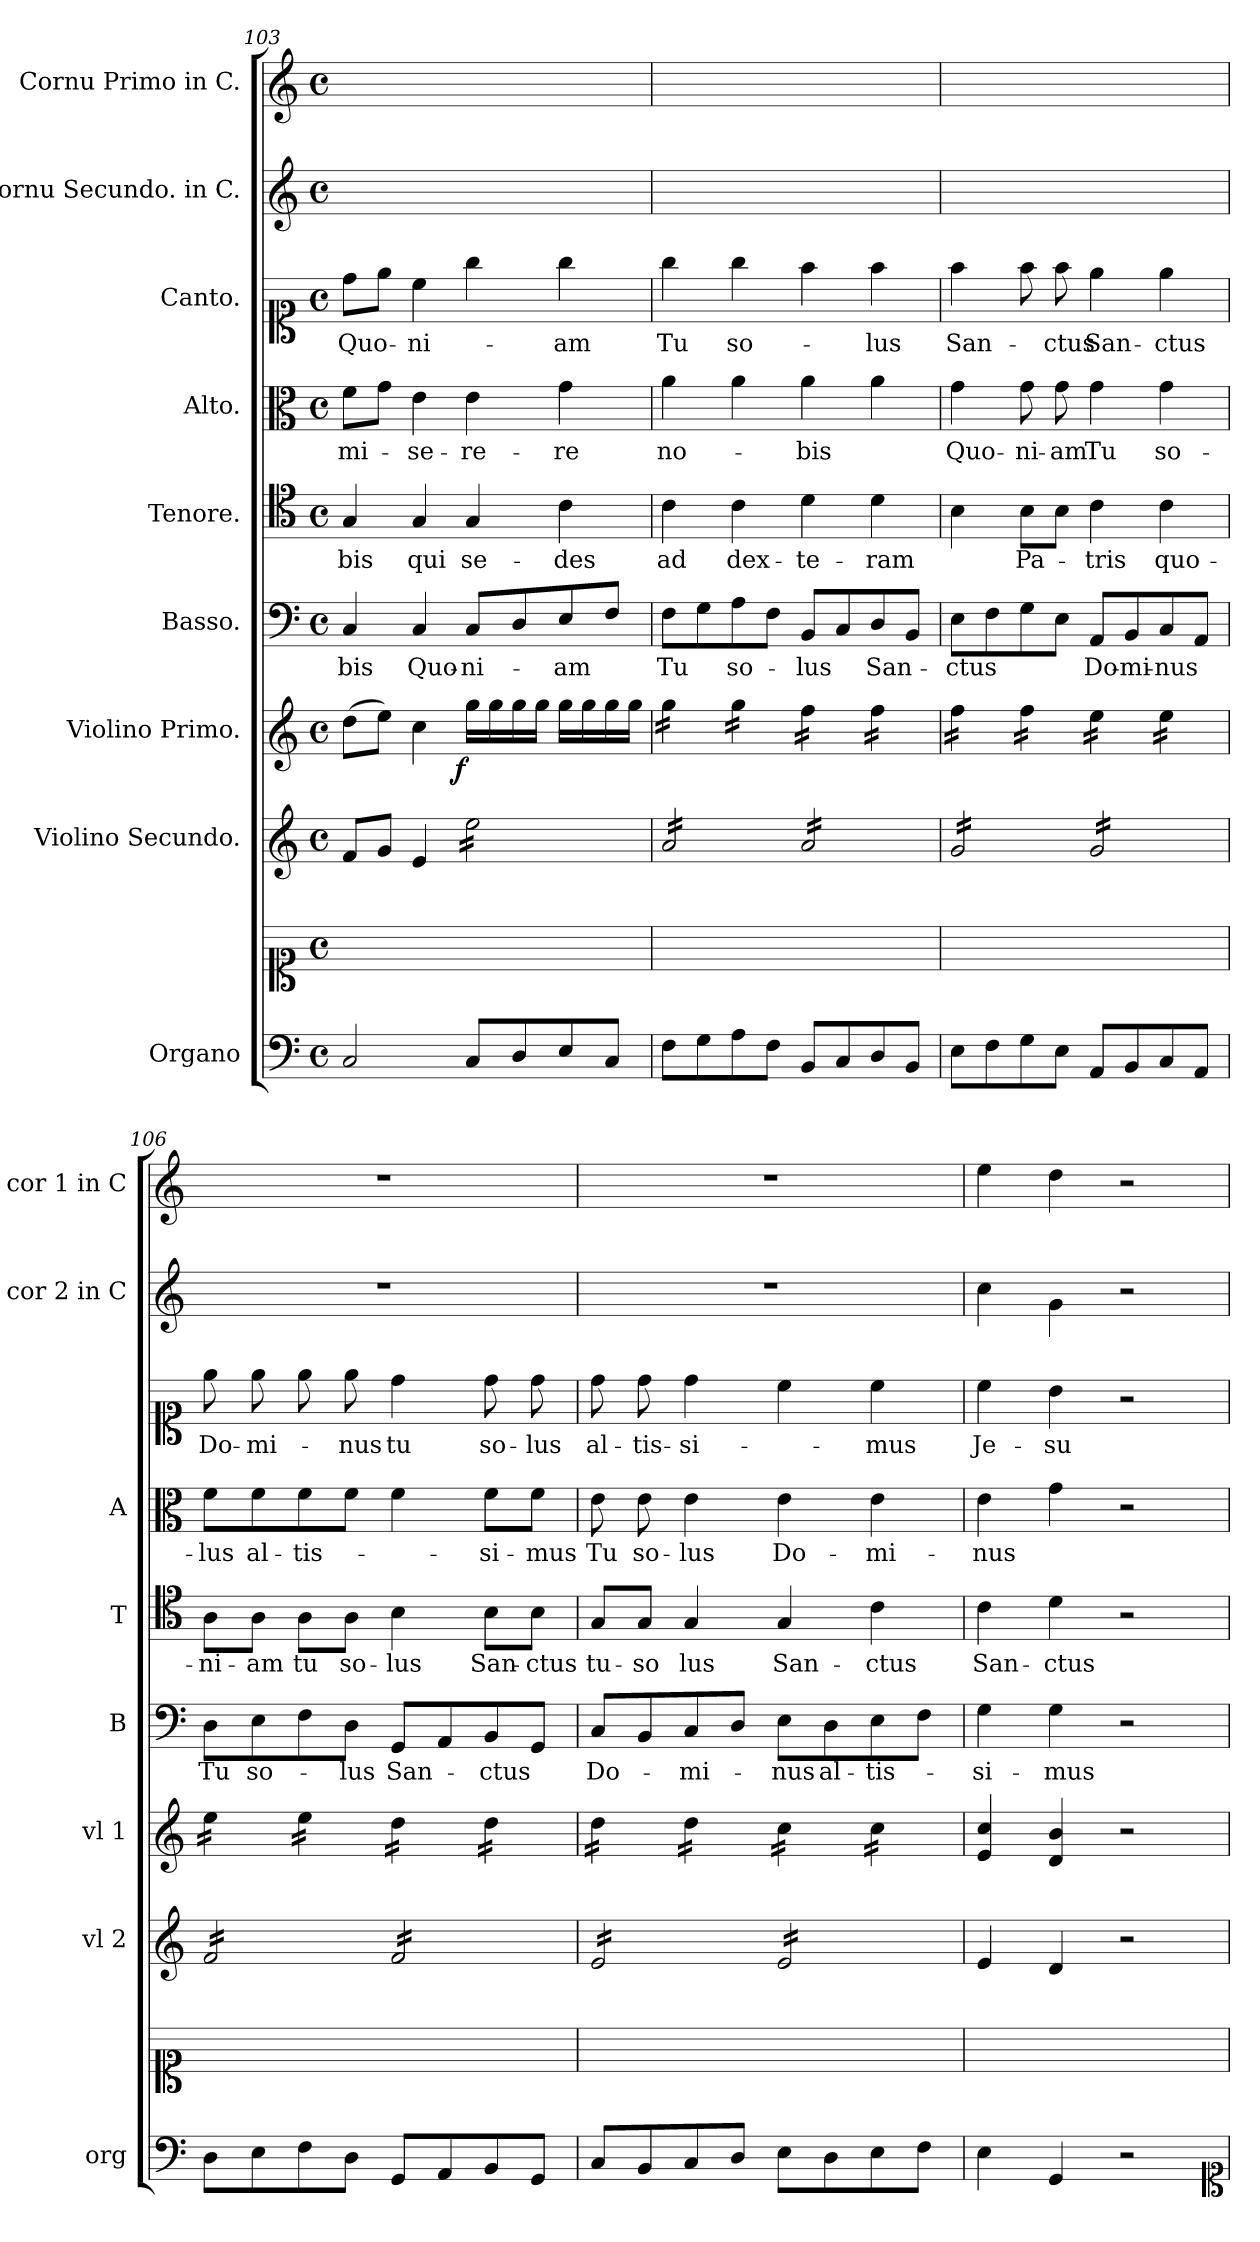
**kern	**kern	**kern	**kern	**dynam	**kern	**text	**kern	**text	**kern	**text	**kern	**text	**kern	**kern
*part9	*part9	*part8	*part7	*part7	*part6	*part6	*part5	*part5	*part4	*part4	*part3	*part3	*part2	*part1
*staff10	*staff9	*staff8	*staff7	*staff7	*staff6	*staff6	*staff5	*staff5	*staff4	*staff4	*staff3	*staff3	*staff2	*staff1
*I"Organo	*	*I"Violino Secundo.	*I"Violino Primo.	*	*I"Basso.	*	*I"Tenore.	*	*I"Alto.	*	*I"Canto.	*	*I"Cornu Secundo. in C.	*I"Cornu Primo in C.
*I'org	*	*I'vl 2	*I'vl 1	*	*I'B	*	*I'T	*	*I'A	*	*	*	*I'cor 2 in C	*I'cor 1 in C
*clefF4	*clefC1	*clefG2	*clefG2	*	*clefF4	*	*clefC4	*	*clefC3	*	*clefC1	*	*clefG2	*clefG2
*k[]	*k[]	*k[]	*k[]	*	*k[]	*	*k[]	*	*k[]	*	*k[]	*	*k[]	*k[]
*M4/4	*M4/4	*M4/4	*M4/4	*	*M4/4	*	*M4/4	*	*M4/4	*	*M4/4	*	*M4/4	*M4/4
*met(c)	*met(c)	*met(c)	*met(c)	*	*met(c)	*	*met(c)	*	*met(c)	*	*met(c)	*	*met(c)	*met(c)
=103	=103	=103	=103	=103	=103	=103	=103	=103	=103	=103	=103	=103	=103	=103
2C/	1ryy	8f/L	(>8dd\L	.	4C/	-bis	4G/	-bis	8f\L	mi-	8dd\L	Quo-	1ryy	1ryy
.	.	8g/J	8ee\J)	.	.	.	.	.	8g\J	.	8ee\J	.	.	.
.	.	4e/	4cc\	.	4C/	Quo-	4G/	qui	4e\	-se-	4cc\	-ni-	.	.
!	!	!	!	!LO:DY:b:rj	!	!	!	!	!	!	!	!	!	!
*	*	*tremolo	*	*	*	*	*	*	*	*	*	*	*	*
8C/L	.	16ee\LL	16gg\LL	f	8C/L	-ni-	4G/	se-	4e\	-re-	4gg\	.	.	.
.	.	16ee\	16gg\	.	.	.	.	.	.	.	.	.	.	.
8D/	.	16ee\	16gg\	.	8D/	.	.	.	.	.	.	.	.	.
.	.	16ee\	16gg\JJ	.	.	.	.	.	.	.	.	.	.	.
8E/	.	16ee\	16gg\LL	.	8E/	-am	4c\	-des	4g\	-re	4gg\	-am	.	.
.	.	16ee\	16gg\	.	.	.	.	.	.	.	.	.	.	.
8C/J	.	16ee\	16gg\	.	8F/J	.	.	.	.	.	.	.	.	.
.	.	16ee\JJ	16gg\JJ	.	.	.	.	.	.	.	.	.	.	.
=104	=104	=104	=104	=104	=104	=104	=104	=104	=104	=104	=104	=104	=104	=104
*	*	*	*tremolo	*	*	*	*	*	*	*	*	*	*	*
8F\L	1ryy	16a/LL	16gg\LL	.	8F\L	Tu	4c\	ad	4a\	no-	4gg\	Tu	1ryy	1ryy
.	.	16a/	16gg\	.	.	.	.	.	.	.	.	.	.	.
8G\	.	16a/	16gg\	.	8G\	.	.	.	.	.	.	.	.	.
.	.	16a/	16gg\JJ	.	.	.	.	.	.	.	.	.	.	.
8A\	.	16a/	16gg\LL	.	8A\	so-	4c\	dex-	4a\	.	4gg\	so-	.	.
.	.	16a/	16gg\	.	.	.	.	.	.	.	.	.	.	.
8F\J	.	16a/	16gg\	.	8F\J	.	.	.	.	.	.	.	.	.
.	.	16a/JJ	16gg\JJ	.	.	.	.	.	.	.	.	.	.	.
8BB/L	.	16a/LL	16ff\LL	.	8BB/L	-lus	4d\	-te-	4a\	-bis	4ff\	.	.	.
.	.	16a/	16ff\	.	.	.	.	.	.	.	.	.	.	.
8C/	.	16a/	16ff\	.	8C/	.	.	.	.	.	.	.	.	.
.	.	16a/	16ff\JJ	.	.	.	.	.	.	.	.	.	.	.
8D/	.	16a/	16ff\LL	.	8D/	San-	4d\	-ram	4a\	.	4ff\	-lus	.	.
.	.	16a/	16ff\	.	.	.	.	.	.	.	.	.	.	.
8BB/J	.	16a/	16ff\	.	8BB/J	.	.	.	.	.	.	.	.	.
.	.	16a/JJ	16ff\JJ	.	.	.	.	.	.	.	.	.	.	.
=105	=105	=105	=105	=105	=105	=105	=105	=105	=105	=105	=105	=105	=105	=105
8E\L	1ryy	16g/LL	16ff\LL	.	8E\L	-ctus	4B\	.	4g\	Quo-	4ff\	San-	1ryy	1ryy
.	.	16g/	16ff\	.	.	.	.	.	.	.	.	.	.	.
8F\	.	16g/	16ff\	.	8F\	.	.	.	.	.	.	.	.	.
.	.	16g/	16ff\JJ	.	.	.	.	.	.	.	.	.	.	.
8G\	.	16g/	16ff\LL	.	8G\	.	8B\L	Pa-	8g\	-ni-	8ff\	.	.	.
.	.	16g/	16ff\	.	.	.	.	.	.	.	.	.	.	.
8E\J	.	16g/	16ff\	.	8E\J	.	8B\J	.	8g\	-am	8ff\	-ctus	.	.
.	.	16g/JJ	16ff\JJ	.	.	.	.	.	.	.	.	.	.	.
8AA/L	.	16g/LL	16ee\LL	.	8AA/L	Do-	4c\	-tris	4g\	Tu	4ee\	San-	.	.
.	.	16g/	16ee\	.	.	.	.	.	.	.	.	.	.	.
8BB/	.	16g/	16ee\	.	8BB/	-mi-	.	.	.	.	.	.	.	.
.	.	16g/	16ee\JJ	.	.	.	.	.	.	.	.	.	.	.
8C/	.	16g/	16ee\LL	.	8C/	-nus	4c\	quo-	4g\	so-	4ee\	-ctus	.	.
.	.	16g/	16ee\	.	.	.	.	.	.	.	.	.	.	.
8AA/J	.	16g/	16ee\	.	8AA/J	.	.	.	.	.	.	.	.	.
.	.	16g/JJ	16ee\JJ	.	.	.	.	.	.	.	.	.	.	.
=106	=106	=106	=106	=106	=106	=106	=106	=106	=106	=106	=106	=106	=106	=106
8D\L	1ryy	16f/LL	16ee\LL	.	8D\L	Tu	8A\L	-ni-	8f\L	-lus	8ee\	Do-	1r	1r
.	.	16f/	16ee\	.	.	.	.	.	.	.	.	.	.	.
8E\	.	16f/	16ee\	.	8E\	so-	8A\J	-am	8f\	al-	8ee\	-mi-	.	.
.	.	16f/	16ee\JJ	.	.	.	.	.	.	.	.	.	.	.
8F\	.	16f/	16ee\LL	.	8F\	.	8A\L	tu	8f\	-tis-	8ee\	.	.	.
.	.	16f/	16ee\	.	.	.	.	.	.	.	.	.	.	.
8D\J	.	16f/	16ee\	.	8D\J	-lus	8A\J	so-	8f\J	.	8ee\	-nus	.	.
.	.	16f/JJ	16ee\JJ	.	.	.	.	.	.	.	.	.	.	.
8GG/L	.	16f/LL	16dd\LL	.	8GG/L	San-	4B\	-lus	4f\	.	4dd\	tu	.	.
.	.	16f/	16dd\	.	.	.	.	.	.	.	.	.	.	.
8AA/	.	16f/	16dd\	.	8AA/	.	.	.	.	.	.	.	.	.
.	.	16f/	16dd\JJ	.	.	.	.	.	.	.	.	.	.	.
8BB/	.	16f/	16dd\LL	.	8BB/	-ctus	8B\L	San-	8f\L	-si-	8dd\	so-	.	.
.	.	16f/	16dd\	.	.	.	.	.	.	.	.	.	.	.
8GG/J	.	16f/	16dd\	.	8GG/J	.	8B\J	-ctus	8f\J	-mus	8dd\	-lus	.	.
.	.	16f/JJ	16dd\JJ	.	.	.	.	.	.	.	.	.	.	.
=107	=107	=107	=107	=107	=107	=107	=107	=107	=107	=107	=107	=107	=107	=107
8C/L	1ryy	16e/LL	16dd\LL	.	8C/L	Do-	8G/L	tu-	8e\	Tu	8dd\	al-	1r	1r
.	.	16e/	16dd\	.	.	.	.	.	.	.	.	.	.	.
8BB/	.	16e/	16dd\	.	8BB/	.	8G/J	-so	8e\	so-	8dd\	-tis-	.	.
.	.	16e/	16dd\JJ	.	.	.	.	.	.	.	.	.	.	.
8C/	.	16e/	16dd\LL	.	8C/	-mi-	4G/	-lus	4e\	-lus	4dd\	-si-	.	.
.	.	16e/	16dd\	.	.	.	.	.	.	.	.	.	.	.
8D/J	.	16e/	16dd\	.	8D/J	.	.	.	.	.	.	.	.	.
.	.	16e/JJ	16dd\JJ	.	.	.	.	.	.	.	.	.	.	.
8E\L	.	16e/LL	16cc\LL	.	8E\L	-nus	4G/	San-	4e\	Do-	4cc\	.	.	.
.	.	16e/	16cc\	.	.	.	.	.	.	.	.	.	.	.
8D\	.	16e/	16cc\	.	8D\	al-	.	.	.	.	.	.	.	.
.	.	16e/	16cc\JJ	.	.	.	.	.	.	.	.	.	.	.
8E\	.	16e/	16cc\LL	.	8E\	-tis-	4c\	-ctus	4e\	-mi-	4cc\	-mus	.	.
.	.	16e/	16cc\	.	.	.	.	.	.	.	.	.	.	.
8F\J	.	16e/	16cc\	.	8F\J	.	.	.	.	.	.	.	.	.
.	.	16e/JJ	16cc\JJ	.	.	.	.	.	.	.	.	.	.	.
*	*	*	*Xtremolo	*	*	*	*	*	*	*	*	*	*	*
*	*	*Xtremolo	*	*	*	*	*	*	*	*	*	*	*	*
=108	=108	=108	=108	=108	=108	=108	=108	=108	=108	=108	=108	=108	=108	=108
4E\	1ryy	4e/	4e/ 4cc/	.	4G\	-si-	4c\	San-	4e\	-nus	4cc\	Je-	4cc\	4ee\
4GG/	.	4d/	4d/ 4b/	.	4G\	-mus	4d\	-ctus	4g\	.	4b\	-su	4g\	4dd\
2r	.	2r	2r	.	2r	.	2r	.	2r	.	2r	.	2r	2r
*clefC1	*	*	*	*	*	*	*	*	*	*	*	*	*	*
=	=	=	=	=	=	=	=	=	=	=	=	=	=	=
*-	*-	*-	*-	*-	*-	*-	*-	*-	*-	*-	*-	*-	*-	*-
